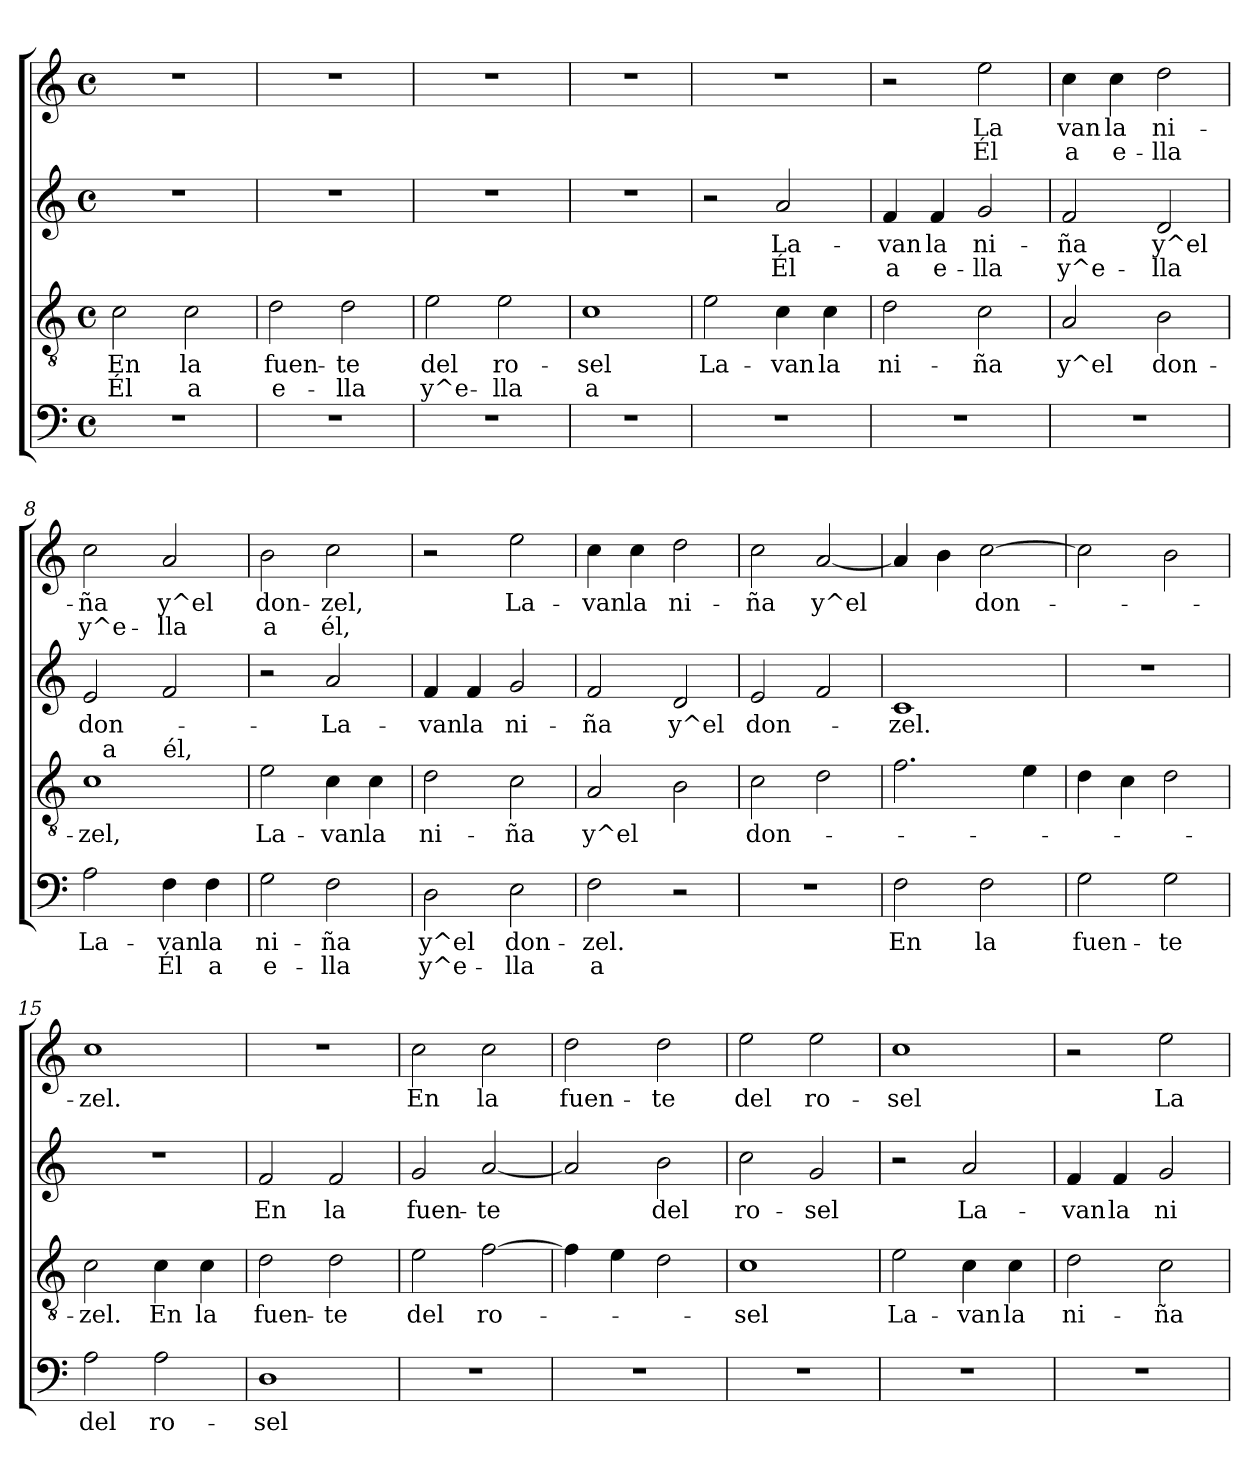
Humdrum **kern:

**kern	**text	**text	**kern	**text	**text	**kern	**text	**text	**kern	**text	**text
*part4	*part4	*part4	*part3	*part3	*part3	*part2	*part2	*part2	*part1	*part1	*part1
*staff4	*staff4	*staff4	*staff3	*staff3	*staff3	*staff2	*staff2	*staff2	*staff1	*staff1	*staff1
*clefF4	*	*	*clefGv2	*	*	*clefG2	*	*	*clefG2	*	*
*k[]	*	*	*k[]	*	*	*k[]	*	*	*k[]	*	*
*C:	*	*	*C:	*	*	*C:	*	*	*C:	*	*
*M4/4	*	*	*M4/4	*	*	*M4/4	*	*	*M4/4	*	*
*met(c)	*	*	*met(c)	*	*	*met(c)	*	*	*met(c)	*	*
=1	=1	=1	=1	=1	=1	=1	=1	=1	=1	=1	=1
!	!	!	!	!LO:LY:b	!LO:LY:b	!	!	!	!	!	!
1r	.	.	2c\	En	Él	1r	.	.	1r	.	.
!	!	!	!	!LO:LY:b	!LO:LY:b	!	!	!	!	!	!
.	.	.	2c\	la	a	.	.	.	.	.	.
=2	=2	=2	=2	=2	=2	=2	=2	=2	=2	=2	=2
!	!	!	!	!LO:LY:b	!LO:LY:b	!	!	!	!	!	!
1r	.	.	2d\	fuen-	e-	1r	.	.	1r	.	.
!	!	!	!	!LO:LY:b	!LO:LY:b	!	!	!	!	!	!
.	.	.	2d\	-te	-lla	.	.	.	.	.	.
=3	=3	=3	=3	=3	=3	=3	=3	=3	=3	=3	=3
!	!	!	!	!LO:LY:b	!LO:LY:b	!	!	!	!	!	!
1r	.	.	2e\	del	y^e-	1r	.	.	1r	.	.
!	!	!	!	!LO:LY:b	!LO:LY:b	!	!	!	!	!	!
.	.	.	2e\	ro-	-lla	.	.	.	.	.	.
=4	=4	=4	=4	=4	=4	=4	=4	=4	=4	=4	=4
!	!	!	!	!LO:LY:b	!LO:LY:b	!	!	!	!	!	!
1r	.	.	1c	-sel	a	1r	.	.	1r	.	.
=5	=5	=5	=5	=5	=5	=5	=5	=5	=5	=5	=5
!	!	!	!	!LO:LY:b	!	!	!	!	!	!	!
1r	.	.	2e\	La-	.	2r	.	.	1r	.	.
!	!	!	!	!LO:LY:b	!	!	!LO:LY:b	!LO:LY:b	!	!	!
.	.	.	4c\	-van	.	2a/	La-	Él	.	.	.
!	!	!	!	!LO:LY:b	!	!	!	!	!	!	!
.	.	.	4c\	la	.	.	.	.	.	.	.
=6	=6	=6	=6	=6	=6	=6	=6	=6	=6	=6	=6
!	!	!	!	!LO:LY:b	!	!	!LO:LY:b	!LO:LY:b	!	!	!
1r	.	.	2d\	ni-	.	4f/	-van	a	2r	.	.
!	!	!	!	!	!	!	!LO:LY:b	!LO:LY:b	!	!	!
.	.	.	.	.	.	4f/	la	e-	.	.	.
!	!	!	!	!LO:LY:b	!	!	!LO:LY:b	!LO:LY:b	!	!LO:LY:b	!LO:LY:b
.	.	.	2c\	-ña	.	2g/	ni-	-lla	2ee\	La	Él
=7	=7	=7	=7	=7	=7	=7	=7	=7	=7	=7	=7
!	!	!	!	!LO:LY:b	!	!	!LO:LY:b	!LO:LY:b	!	!LO:LY:b	!LO:LY:b
1r	.	.	2A/	y^el	.	2f/	-ña	y^e-	4cc\	van	a
!	!	!	!	!	!	!	!	!	!	!LO:LY:b	!LO:LY:b
.	.	.	.	.	.	.	.	.	4cc\	la	e-
!	!	!	!	!LO:LY:b	!	!	!LO:LY:b	!LO:LY:b	!	!LO:LY:b	!LO:LY:b
.	.	.	2B\	don-	.	2d/	y^el	-lla	2dd\	ni-	-lla
!!LO:LB:g=z
=8	=8	=8	=8	=8	=8	=8	=8	=8	=8	=8	=8
!	!LO:LY:b	!	!	!LO:LY:b	!	!	!LO:LY:b	!	!	!LO:LY:b	!LO:LY:b
*	*	*	*^	*	*	*	*	*	*	*	*
*	*	*	*	*^	*	*	*	*	*	*	*	*
2A\	La-	.	1c	16ryy	2ryy	-zel,	.	2e/	don-	.	2cc\	-ña	y^e-
!	!	!	!	!LO:TX:a:t=a	!	!	!	!	!	!	!	!	!
.	.	.	.	2...ryy	.	.	.	.	.	.	.	.	.
!	!	!	!	!	!LO:TX:a:t=él,	!	!	!	!	!	!	!	!
!	!LO:LY:b	!LO:LY:b	!	!	!	!	!	!	!	!	!	!LO:LY:b	!LO:LY:b
4F\	-van	Él	.	.	2ryy	.	.	2f/	.	.	2a/	y^el	-lla
!	!LO:LY:b	!LO:LY:b	!	!	!	!	!	!	!	!	!	!	!
4F\	la	a	.	.	.	.	.	.	.	.	.	.	.
=9	=9	=9	=9	=9	=9	=9	=9	=9	=9	=9	=9	=9	=9
!	!LO:LY:b	!LO:LY:b	!	!	!	!LO:LY:b	!	!	!	!	!	!LO:LY:b	!LO:LY:b
*	*	*	*v	*v	*v	*	*	*	*	*	*	*	*
2G\	ni-	e-	2e\	La-	.	2r	.	.	2b\	don-	a
!	!LO:LY:b	!LO:LY:b	!	!LO:LY:b	!	!	!LO:LY:b	!	!	!LO:LY:b	!LO:LY:b
2F\	-ña	-lla	4c\	-van	.	2a/	La-	.	2cc\	-zel,	él,
!	!	!	!	!LO:LY:b	!	!	!	!	!	!	!
.	.	.	4c\	la	.	.	.	.	.	.	.
=10	=10	=10	=10	=10	=10	=10	=10	=10	=10	=10	=10
!	!LO:LY:b	!LO:LY:b	!	!LO:LY:b	!	!	!LO:LY:b	!	!	!	!
2D\	y^el	y^e-	2d\	ni-	.	4f/	-van	.	2r	.	.
!	!	!	!	!	!	!	!LO:LY:b	!	!	!	!
.	.	.	.	.	.	4f/	la	.	.	.	.
!	!LO:LY:b	!LO:LY:b	!	!LO:LY:b	!	!	!LO:LY:b	!	!	!LO:LY:b	!
2E\	don-	-lla	2c\	-ña	.	2g/	ni-	.	2ee\	La-	.
=11	=11	=11	=11	=11	=11	=11	=11	=11	=11	=11	=11
!	!LO:LY:b	!LO:LY:b	!	!LO:LY:b	!	!	!LO:LY:b	!	!	!LO:LY:b	!
2F\	-zel.	a	2A/	y^el	.	2f/	-ña	.	4cc\	-van	.
!	!	!	!	!	!	!	!	!	!	!LO:LY:b	!
.	.	.	.	.	.	.	.	.	4cc\	la	.
!	!	!	!	!	!	!	!LO:LY:b	!	!	!LO:LY:b	!
2r	.	.	2B\	.	.	2d/	y^el	.	2dd\	ni-	.
=12	=12	=12	=12	=12	=12	=12	=12	=12	=12	=12	=12
!	!	!	!	!LO:LY:b	!	!	!LO:LY:b	!	!	!LO:LY:b	!
1r	.	.	2c\	don-	.	2e/	don-	.	2cc\	-ña	.
!	!	!	!	!	!	!	!	!	!	!LO:LY:b	!
.	.	.	2d\	.	.	2f/	.	.	[<2a/	y^el	.
=13	=13	=13	=13	=13	=13	=13	=13	=13	=13	=13	=13
!	!LO:LY:b	!	!	!	!	!	!LO:LY:b	!	!	!	!
2F\	En	.	2.f\	.	.	1c	-zel.	.	4a/]	.	.
.	.	.	.	.	.	.	.	.	4b\	.	.
!	!LO:LY:b	!	!	!	!	!	!	!	!	!LO:LY:b	!
2F\	la	.	.	.	.	.	.	.	[>2cc\	don-	.
.	.	.	4e\	.	.	.	.	.	.	.	.
=14	=14	=14	=14	=14	=14	=14	=14	=14	=14	=14	=14
!	!LO:LY:b	!	!	!	!	!	!	!	!	!	!
2G\	fuen-	.	4d\	.	.	1r	.	.	2cc\]	.	.
.	.	.	4c\	.	.	.	.	.	.	.	.
!	!LO:LY:b	!	!	!	!	!	!	!	!	!	!
2G\	-te	.	2d\	.	.	.	.	.	2b\	.	.
!!LO:PB:g=z
=15	=15	=15	=15	=15	=15	=15	=15	=15	=15	=15	=15
!	!LO:LY:b	!	!	!LO:LY:b	!	!	!	!	!	!LO:LY:b	!
2A\	del	.	2c\	-zel.	.	1r	.	.	1cc	-zel.	.
!	!LO:LY:b	!	!	!LO:LY:b	!	!	!	!	!	!	!
2A\	ro-	.	4c\	En	.	.	.	.	.	.	.
!	!	!	!	!LO:LY:b	!	!	!	!	!	!	!
.	.	.	4c\	la	.	.	.	.	.	.	.
=16	=16	=16	=16	=16	=16	=16	=16	=16	=16	=16	=16
!	!LO:LY:b	!	!	!LO:LY:b	!	!	!LO:LY:b	!	!	!	!
1D	-sel	.	2d\	fuen-	.	2f/	En	.	1r	.	.
!	!	!	!	!LO:LY:b	!	!	!LO:LY:b	!	!	!	!
.	.	.	2d\	-te	.	2f/	la	.	.	.	.
=17	=17	=17	=17	=17	=17	=17	=17	=17	=17	=17	=17
!	!	!	!	!LO:LY:b	!	!	!LO:LY:b	!	!	!LO:LY:b	!
1r	.	.	2e\	del	.	2g/	fuen-	.	2cc\	En	.
!	!	!	!	!LO:LY:b	!	!	!LO:LY:b	!	!	!LO:LY:b	!
.	.	.	[>2f\	ro-	.	[<2a/	-te	.	2cc\	la	.
=18	=18	=18	=18	=18	=18	=18	=18	=18	=18	=18	=18
!	!	!	!	!	!	!	!	!	!	!LO:LY:b	!
1r	.	.	4f\]	.	.	2a/]	.	.	2dd\	fuen-	.
.	.	.	4e\	.	.	.	.	.	.	.	.
!	!	!	!	!	!	!	!LO:LY:b	!	!	!LO:LY:b	!
.	.	.	2d\	.	.	2b\	del	.	2dd\	-te	.
=19	=19	=19	=19	=19	=19	=19	=19	=19	=19	=19	=19
!	!	!	!	!LO:LY:b	!	!	!LO:LY:b	!	!	!LO:LY:b	!
1r	.	.	1c	-sel	.	2cc\	ro-	.	2ee\	del	.
!	!	!	!	!	!	!	!LO:LY:b	!	!	!LO:LY:b	!
.	.	.	.	.	.	2g/	-sel	.	2ee\	ro-	.
=20	=20	=20	=20	=20	=20	=20	=20	=20	=20	=20	=20
!	!	!	!	!LO:LY:b	!	!	!	!	!	!LO:LY:b	!
1r	.	.	2e\	La-	.	2r	.	.	1cc	-sel	.
!	!	!	!	!LO:LY:b	!	!	!LO:LY:b	!	!	!	!
.	.	.	4c\	-van	.	2a/	La-	.	.	.	.
!	!	!	!	!LO:LY:b	!	!	!	!	!	!	!
.	.	.	4c\	la	.	.	.	.	.	.	.
=21	=21	=21	=21	=21	=21	=21	=21	=21	=21	=21	=21
!	!	!	!	!LO:LY:b	!	!	!LO:LY:b	!	!	!	!
1r	.	.	2d\	ni-	.	4f/	-van	.	2r	.	.
!	!	!	!	!	!	!	!LO:LY:b	!	!	!	!
.	.	.	.	.	.	4f/	la	.	.	.	.
!	!	!	!	!LO:LY:b	!	!	!LO:LY:b	!	!	!LO:LY:b	!
.	.	.	2c\	-ña	.	2g/	ni-	.	2ee\	La-	.
=	=	=	=	=	=	=	=	=	=	=	=
*-	*-	*-	*-	*-	*-	*-	*-	*-	*-	*-	*-
